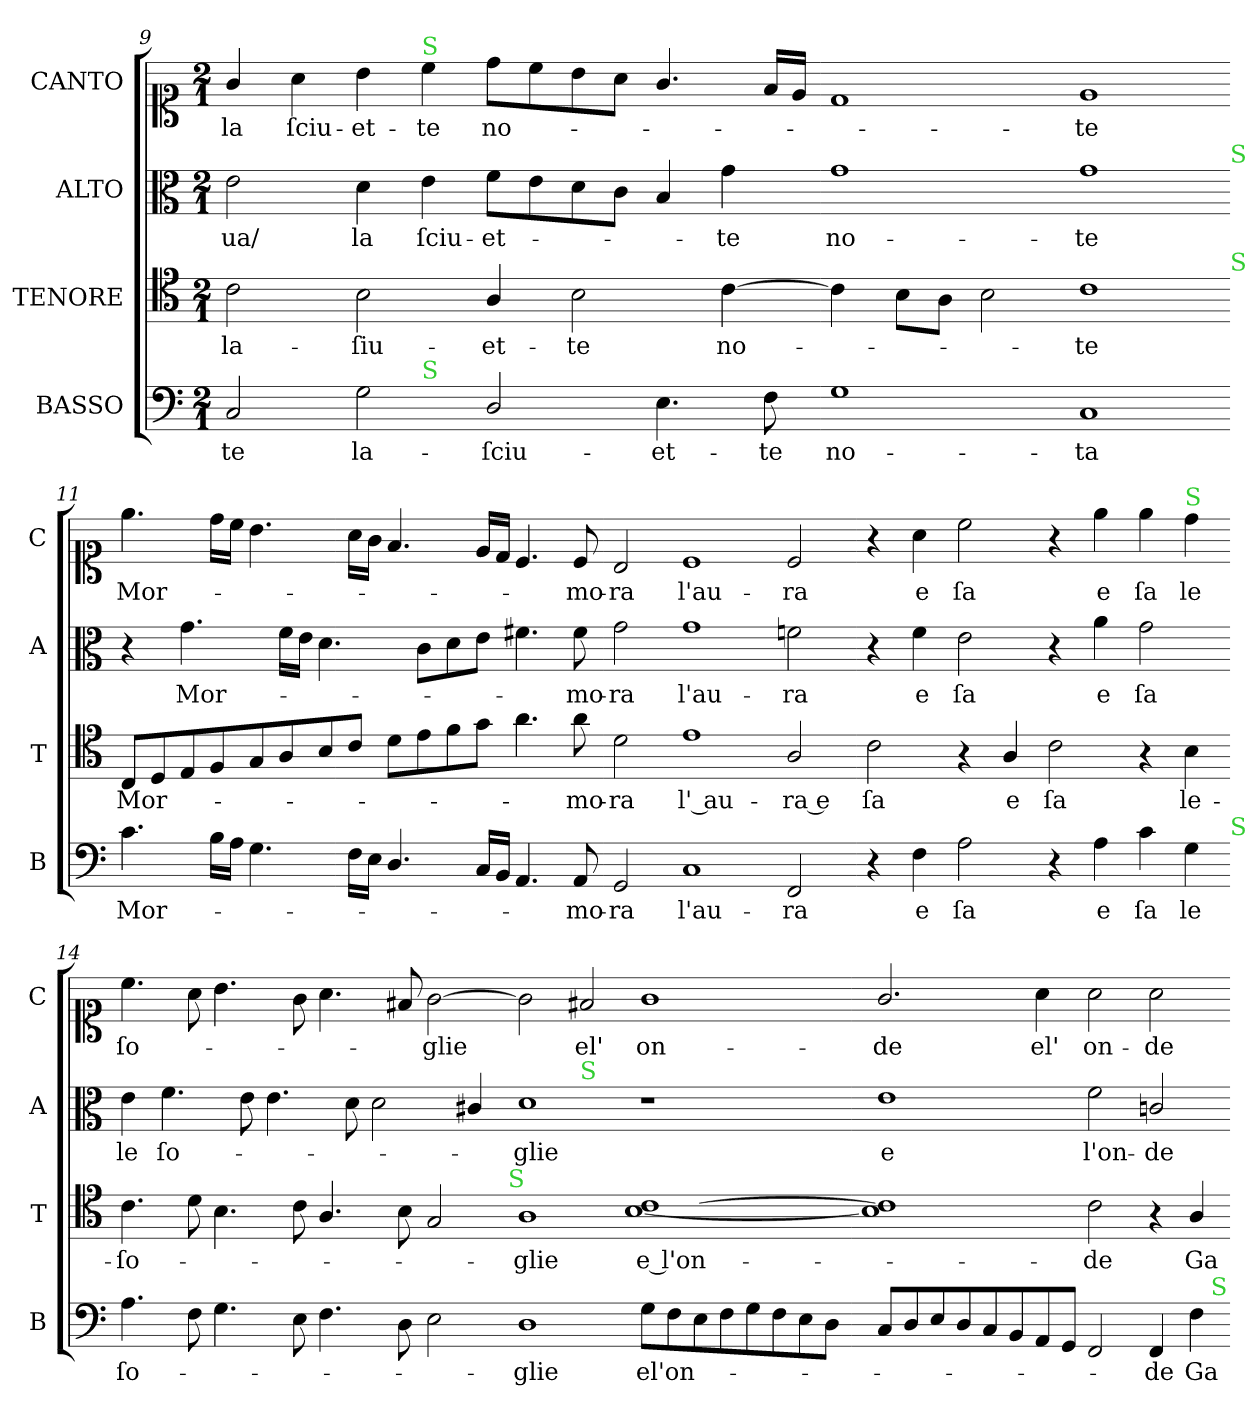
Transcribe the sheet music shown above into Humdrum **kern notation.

**kern	**text	**kern	**text	**kern	**text	**kern	**text
*part4	*part4	*part3	*part3	*part2	*part2	*part1	*part1
*staff4	*staff4	*staff3	*staff3	*staff2	*staff2	*staff1	*staff1
*I"BASSO	*	*I"TENORE	*	*I"ALTO	*	*I"CANTO	*
*I'B	*	*I'T	*	*I'A	*	*I'C	*
*clefF4	*	*clefC4	*	*clefC3	*	*clefC1	*
*k[]	*	*k[]	*	*k[]	*	*k[]	*
*A:aeo	*	*A:aeo	*	*A:aeo	*	*A:aeo	*
*M2/1	*	*M2/1	*	*M2/1	*	*M2/1	*
=9	=9	=9	=9	=9	=9	=9	=9
*^	*	*	*	*	*	*	*
2C/	2.ryy	-te	2c\	la-	2e\	-ua/	4g/	la
.	.	.	.	.	.	.	4a\	ſciu-
2G\	.	la-	2B\	-ſiu-	4d\	la	4b\	-et-
!	!	!	!	!	!	!	!LO:TX:a:color=limegreen:t=S	!
!	!LO:TX:a:color=limegreen:t=S	!	!	!	!	!	!	!
.	1ryy	.	.	.	4e\	ſciu-	4cc\	-te
2D/	.	-ſciu-	4A/	-et-	8f\L	-et-	8dd\L	no-
.	.	.	.	.	8e\	.	8cc\	.
.	.	.	2B\	-te	8d\	.	8b\	.
.	.	.	.	.	8c\J	.	8a\J	.
4.E\	.	-et-	.	.	4B/	.	4.g/	.
.	4ryy	.	[4c\	no-	4g\	-te	.	.
8F\	.	-te	.	.	.	.	16f/LL	.
.	.	.	.	.	.	.	16e/JJ	.
*v	*v	*	*	*	*	*	*	*
=10-	=10-	=10-	=10-	=10-	=10-	=10-	=10-
1G	no-	4c\]	.	1g	no-	1d	.
.	.	8B\L	.	.	.	.	.
.	.	8A\J	.	.	.	.	.
.	.	2B\	.	.	.	.	.
1C	-ta	1c	-te	1g	-te	1e	-te
!	!	!	!	!LO:TX:a:color=limegreen:t=S	!	!	!
!	!	!LO:TX:a:color=limegreen:t=S	!	!	!	!	!
=11-	=11-	=11-	=11-	=11-	=11-	=11-	=11-
4.c\	Mor-	8C/L	Mor-	4r	.	4.ee\	Mor-
.	.	8D/	.	.	.	.	.
.	.	8E/	.	4.g\	Mor-	.	.
16B\LL	.	8F/	.	.	.	16dd\LL	.
16A\JJ	.	.	.	.	.	16cc\JJ	.
4.G\	.	8G/	.	.	.	4.b\	.
.	.	8A/	.	16f\LL	.	.	.
.	.	.	.	16e\JJ	.	.	.
.	.	8B/	.	4.d\	.	.	.
16F\LL	.	8c/J	.	.	.	16a\LL	.
16E\JJ	.	.	.	.	.	16g\JJ	.
4.D/	.	8d\L	.	.	.	4.f/	.
.	.	8e\	.	8c\L	.	.	.
.	.	8f\	.	8d\	.	.	.
16C/LL	.	8g\J	.	8e\J	.	16e/LL	.
16BB/JJ	.	.	.	.	.	16d/JJ	.
4.AA/	.	4.a\	.	4.f#X\	.	4.c/	.
8AA/	-mo-	8a\	-mo-	8f#\	-mo-	8c/	-mo-
=12-	=12-	=12-	=12-	=12-	=12-	=12-	=12-
2GG/	-ra	2d\	-ra	2g\	-ra	2B/	-ra
1C	l'au-	1e	l' au-	1g	l'au-	1c	l'au-
2FF/	-ra	2A/	-ra e	2fn\	-ra	2c/	-ra
=13-	=13-	=13-	=13-	=13-	=13-	=13-	=13-
4r	.	2c\	ſa	4r	.	4r	.
4F\	e	.	.	4f\	e	4a\	e
2A\	ſa	4r	.	2e\	ſa	2cc\	ſa
.	.	4A/	e	.	.	.	.
4r	.	2c\	ſa	4r	.	4r	.
4A\	e	.	.	4a\	e	4ee\	e
4c\	ſa	4r	.	2g\	ſa	4ee\	ſa
!	!	!	!	!	!	!LO:TX:a:color=limegreen:t=S	!
4G\	le	4B\	le-	.	.	4dd\	le
!LO:TX:a:color=limegreen:t=S	!	!	!	!	!	!	!
=14-	=14-	=14-	=14-	=14-	=14-	=14-	=14-
4.A\	ſo-	4.c\	-ſo-	4e\	le	4.cc\	ſo-
.	.	.	.	4.f\	ſo-	.	.
8F\	.	8d\	.	.	.	8a\	.
4.G\	.	4.B\	.	.	.	4.b\	.
.	.	.	.	8e\	.	.	.
.	.	.	.	4.e\	.	.	.
8E\	.	8c\	.	.	.	8g\	.
4.F\	.	4.A/	.	.	.	4.a\	.
.	.	.	.	8d\	.	.	.
.	.	.	.	2d\	.	.	.
8D\	.	8B\	.	.	.	8f#X/	.
2E\	.	2G/	.	.	.	[2g\	-glie
.	.	.	.	4c#X/	.	.	.
!	!	!LO:TX:a:color=limegreen:t=S	!	!	!	!	!
=15-	=15-	=15-	=15-	=15-	=15-	=15-	=15-
*	*	*	*	*^	*	*	*
1D	-glie	1A	-glie	1d	2ryy	-glie	2g\]	.
!	!	!	!	!	!LO:TX:a:color=limegreen:t=S	!	!	!
.	.	.	.	.	1.ryy	.	2f#X/	el'
8G\L	el'on-	[1B [1c	e l'on-	1r	.	.	1g	on-
8F\	.	.	.	.	.	.	.	.
8E\	.	.	.	.	.	.	.	.
8F\	.	.	.	.	.	.	.	.
8G\	.	.	.	.	.	.	.	.
8F\	.	.	.	.	.	.	.	.
8E\	.	.	.	.	.	.	.	.
8D\J	.	.	.	.	.	.	.	.
*	*	*	*	*v	*v	*	*	*
=16-	=16-	=16-	=16-	=16-	=16-	=16-	=16-
8C/L	.	1B] 1c]	.	1e	e	2.g/	-de
8D/	.	.	.	.	.	.	.
8E/	.	.	.	.	.	.	.
8D/	.	.	.	.	.	.	.
8C/	.	.	.	.	.	.	.
8BB/	.	.	.	.	.	.	.
8AA/	.	.	.	.	.	4a\	el'
8GG/J	.	.	.	.	.	.	.
2FF/	.	2c\	-de	2f\	l'on-	2a\	on-
4FF/	-de	4r	.	2cn/	-de	2a\	-de
4F\	Ga-	4A/	Ga-	.	.	.	.
!LO:TX:a:color=limegreen:t=S	!	!	!	!	!	!	!
=-	=-	=-	=-	=-	=-	=-	=-
*-	*-	*-	*-	*-	*-	*-	*-
